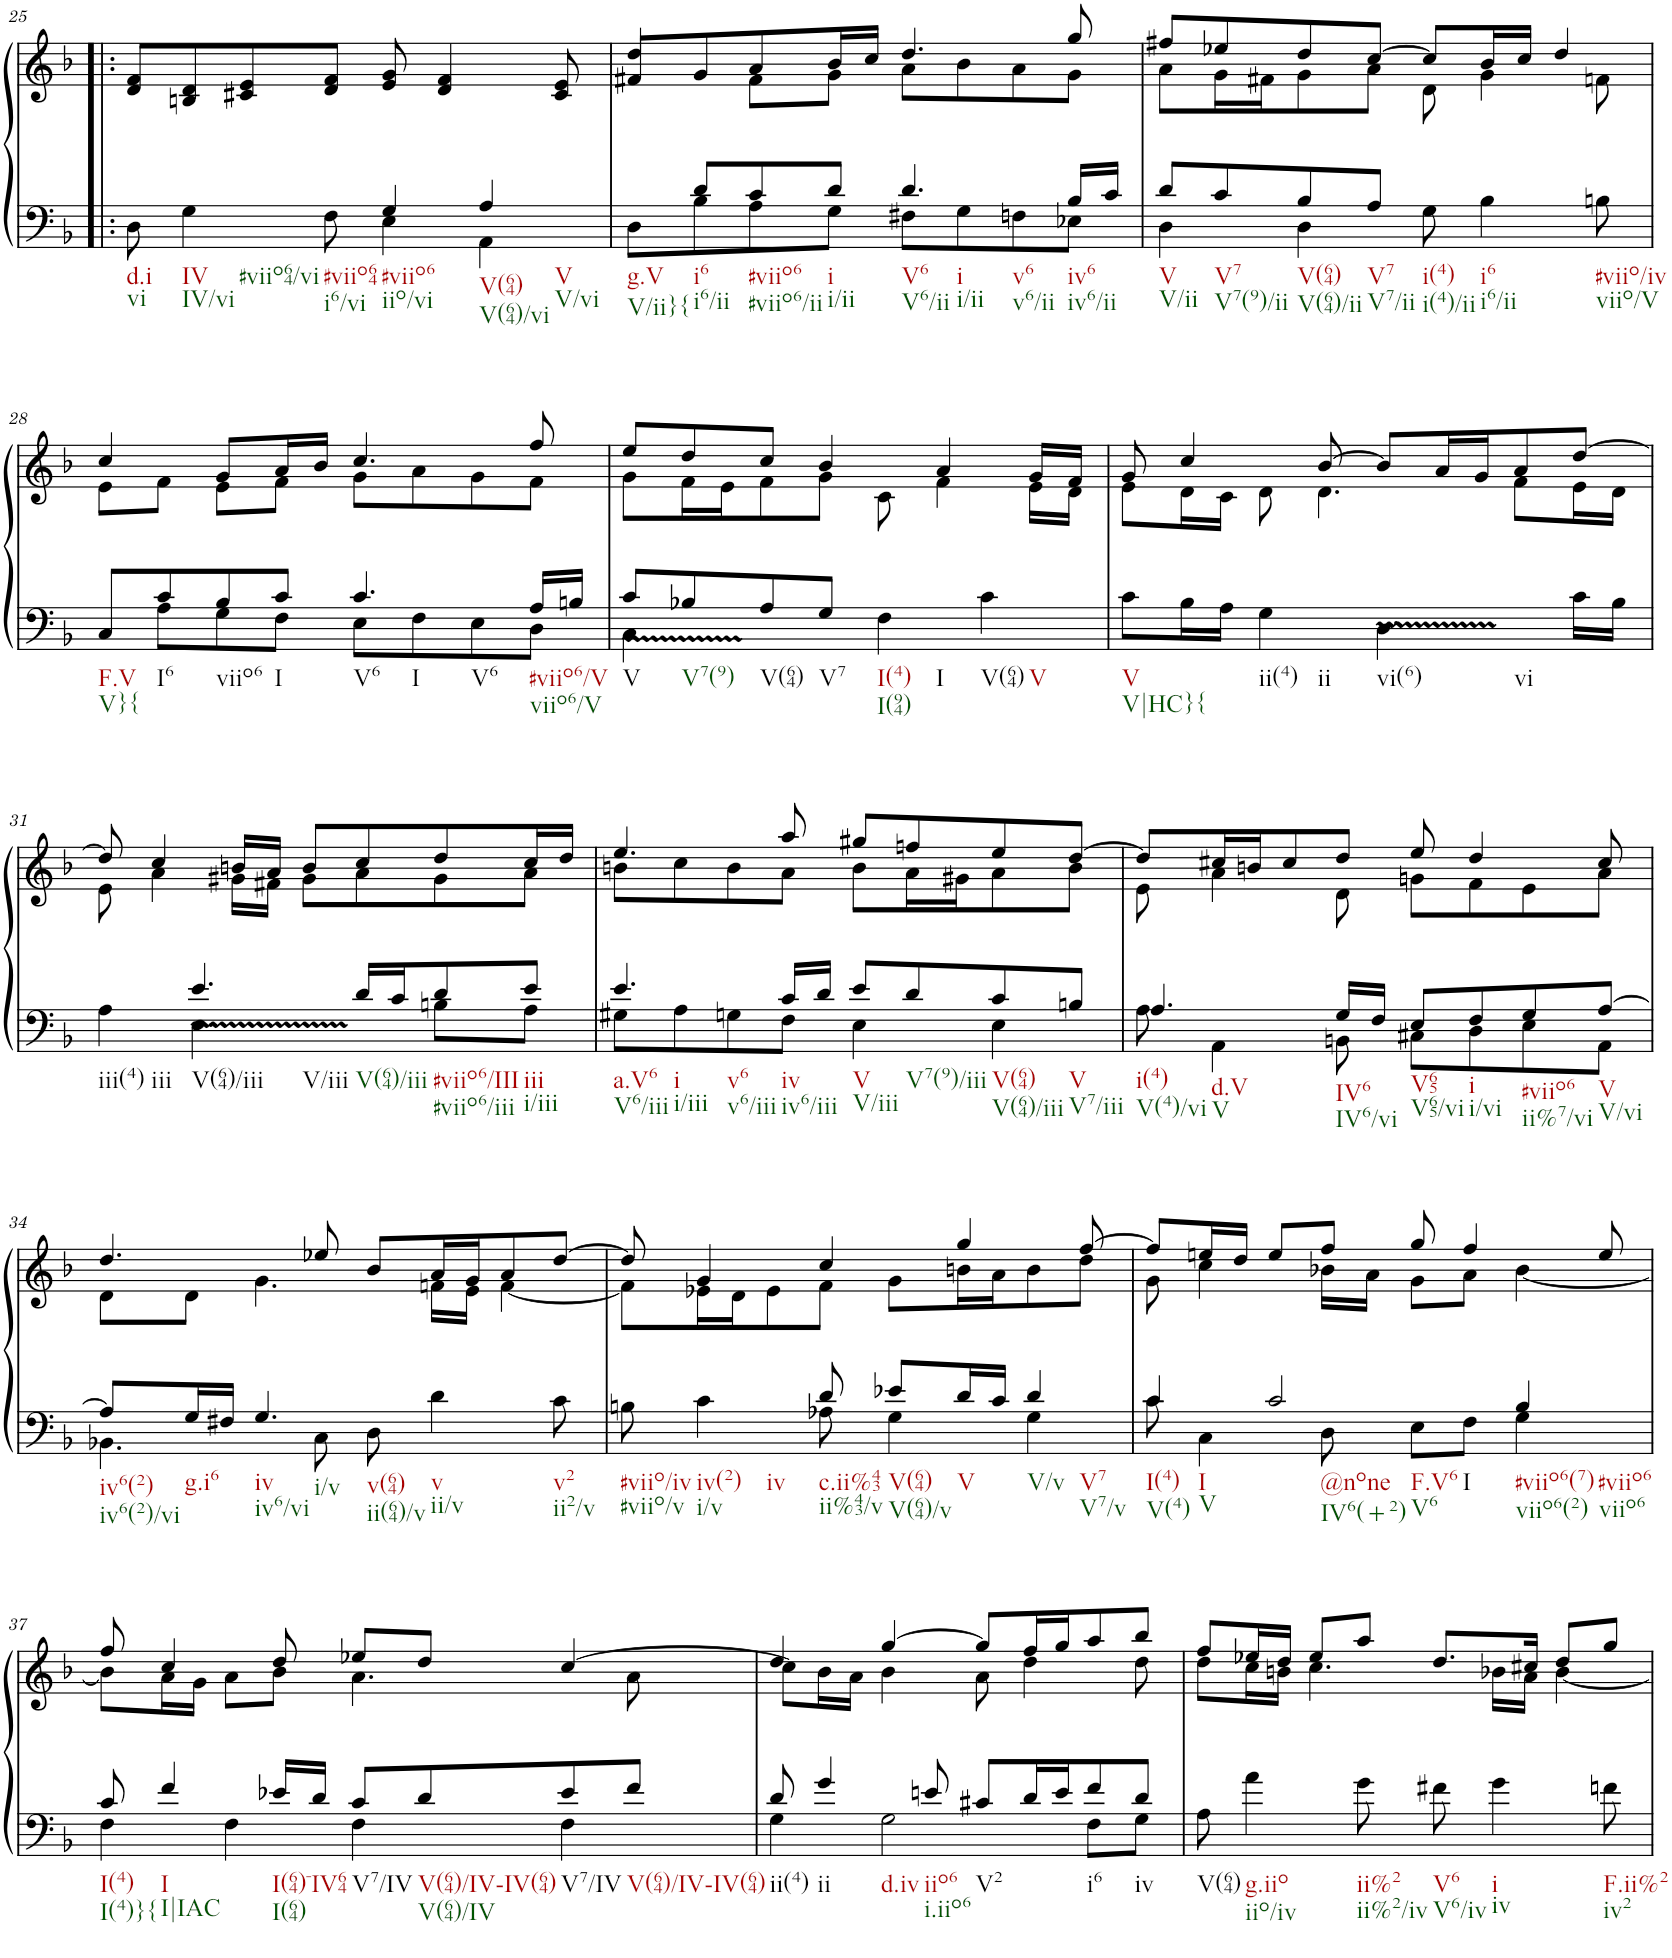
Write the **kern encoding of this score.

**kern	**kern
*part1	*part1
*staff2	*staff1
*I"Piano	*
*I'Pno.	*
!!LO:PB:g=z
*clefF4	*clefG2
*k[b-]	*k[b-]
*M4/4	*M4/4
*met(c)	*met(c)
=25!|:	=25!|:
*^	*
!LO:TX:b:t=d.i	!	!
!LO:TX:b:t=vi	!	!
8D\	2ryy	8d/ 8f/L
!LO:TX:b:t=IV	!	!
!LO:TX:b:t=IV/vi	!	!
!LO:TX:b:t=#viio64/vi	!	!
4G\	.	8Bn/ 8d/
.	.	8c#X/ 8e/
!LO:TX:b:t=#viio64	!	!
!LO:TX:b:t=i6/vi	!	!
8F\	.	8d/ 8f/J
!LO:TX:b:t=#viio6	!	!
!LO:TX:b:t=iio/vi	!	!
4G/	4E\	8e/ 8g/
.	.	4d/ 4f/
!LO:TX:b:t=V(64)	!	!
!LO:TX:b:t=V(64)/vi	!	!
!LO:TX:b:t=V	!	!
!LO:TX:b:t=V/vi	!	!
4A/	4AA\	.
.	.	8c#/ 8e/
=26	=26	=26
*	*	*^
!LO:TX:b:t=g.V	!	!	!
!LO:TX:b:t=V/ii}{	!	!	!
8ryy	8D\L	8f#X/L	4dd/
!LO:TX:b:t=i6	!	!	!
!LO:TX:b:t=i6/ii	!	!	!
8d/L	8B-\	8g/	.
!LO:TX:b:t=#viio6	!	!	!
!LO:TX:b:t=#viio6/ii	!	!	!
8c/	8A\	8a/	8f#\L
!LO:TX:b:t=i	!	!	!
!LO:TX:b:t=i/ii	!	!	!
8d/J	8G\J	16b-/L	8g\J
.	.	16cc/JJ	.
!LO:TX:b:t=V6	!	!	!
!LO:TX:b:t=V6/ii	!	!	!
!LO:TX:b:t=i	!	!	!
!LO:TX:b:t=i/ii	!	!	!
!LO:TX:b:t=v6	!	!	!
!LO:TX:b:t=v6/ii	!	!	!
4.d/	8F#X\L	4.dd/	8a\L
.	8G\	.	8b-\
.	8Fn\	.	8a\
!LO:TX:b:t=iv6	!	!	!
!LO:TX:b:t=iv6/ii	!	!	!
16B-/LL	8E-X\J	8gg/	8g\J
16c/JJ	.	.	.
=27	=27	=27	=27
!LO:TX:b:t=V	!	!	!
!LO:TX:b:t=V/ii	!	!	!
8d/L	4D\	8ff#X/L	8a\L
!LO:TX:b:t=V7	!	!	!
!LO:TX:b:t=V7(9)/ii	!	!	!
8c/	.	8ee-X/	16g\L
.	.	.	16f#X\J
!LO:TX:b:t=V(64)	!	!	!
!LO:TX:b:t=V(64)/ii	!	!	!
8B-/	4D\	8dd/	8g\
!LO:TX:b:t=V7	!	!	!
!LO:TX:b:t=V7/ii	!	!	!
8A/J	.	[8cc/J	8a\J
!LO:TX:b:t=i(4)	!	!	!
!LO:TX:b:t=i(4)/ii	!	!	!
8G\	2ryy	8cc/L]	8d\
!LO:TX:b:t=i6	!	!	!
!LO:TX:b:t=i6/ii	!	!	!
4B-\	.	16b-/L	4g\
.	.	16cc/JJ	.
.	.	4dd/	.
!LO:TX:b:t=#viio/iv	!	!	!
!LO:TX:b:t=viio/V	!	!	!
8Bn\	.	.	8fn\
!!LO:LB:g=z	!!
=28	=28	=28	=28
!LO:TX:b:t=F.V	!	!	!
!LO:TX:b:t=V}{	!	!	!
8C/L	8ryy	4cc/	8e\L
!LO:TX:b:t=I6	!	!	!
8c/	8A\L	.	8f\J
!LO:TX:b:t=viio6	!	!	!
8B-/	8G\	8g/L	8e\L
!LO:TX:b:t=I	!	!	!
8c/J	8F\J	16a/L	8f\J
.	.	16b-/JJ	.
!LO:TX:b:t=V6	!	!	!
!LO:TX:b:t=I	!	!	!
!LO:TX:b:t=V6	!	!	!
4.c/	8E\L	4.cc/	8g\L
.	8F\	.	8a\
.	8E\	.	8g\
!LO:TX:b:t=#viio6/V	!	!	!
!LO:TX:b:t=viio6/V	!	!	!
16A/LL	8D\J	8ff/	8f\J
16Bn/JJ	.	.	.
=29	=29	=29	=29
!LO:TX:b:t=V	!	!	!
8c/L	4C\	8ee/L	8g\L
!LO:TX:b:t=V7(9)	!	!	!
8B-X/	.	8dd/	16f\L
.	.	.	16e\J
!LO:TX:b:t=V(64)	!	!	!
8A/	2.ryy	8cc/J	8f\
!LO:TX:b:t=V7	!	!	!
8G/J	.	4b-/	8g\J
!LO:TX:b:t=I(4)	!	!	!
!LO:TX:b:t=I(94)	!	!	!
!LO:TX:b:t=I	!	!	!
4F\	.	.	8c\
.	.	4a/	4f\
!LO:TX:b:t=V(64)	!	!	!
!LO:TX:b:t=V	!	!	!
4c\	.	.	.
.	.	16g/LL	16e\LL
.	.	16f/JJ	16d\JJ
*v	*v	*	*
=30	=30	=30
!LO:TX:b:t=V	!	!
!LO:TX:b:t=V|HC}{	!	!
8c\L	8g/	8e\L
16B-\L	4cc/	16d\L
16A\JJ	.	16c\JJ
!LO:TX:b:t=ii(4)	!	!
!LO:TX:b:t=ii	!	!
4G\	.	8d\
.	[8b-/	4.d\
!LO:TX:b:t=vi(6)	!	!
!LO:TX:b:t=vi	!	!
4.D\	8b-/L]	.
.	16a/L	.
.	16g/J	.
.	8a/	8f\L
16c\LL	[8dd/J	16e\L
16B-\JJ	.	16d\JJ
!!LO:LB:g=z	!!
=31	=31	=31
*^	*	*
!LO:TX:b:t=iii(4)	!	!	!
!LO:TX:b:t=iii	!	!	!
4A\	4ryy	8dd/]	8e\
.	.	4cc/	4a\
!LO:TX:b:t=V(64)/iii	!	!	!
!LO:TX:b:t=V/iii	!	!	!
4.e/	4.E\	.	.
.	.	16bn/LL	16g#X\LL
.	.	16a/JJ	16f#X\JJ
.	.	8b/L	8g#\L
!LO:TX:b:t=V(64)/iii	!	!	!
16d/LL	8ryy	8cc/	8a\
16c/J	.	.	.
!LO:TX:b:t=#viio6/III	!	!	!
!LO:TX:b:t=#viio6/iii	!	!	!
8d/	8Bn\L	8dd/	8g#\
!LO:TX:b:t=iii	!	!	!
!LO:TX:b:t=i/iii	!	!	!
8e/J	8A\J	16cc/L	8a\J
.	.	16dd/JJ	.
=32	=32	=32	=32
!LO:TX:b:t=a.V6	!	!	!
!LO:TX:b:t=V6/iii	!	!	!
!LO:TX:b:t=i	!	!	!
!LO:TX:b:t=i/iii	!	!	!
!LO:TX:b:t=v6	!	!	!
!LO:TX:b:t=v6/iii	!	!	!
4.e/	8G#X\L	4.ee/	8bn\L
.	8A\	.	8cc\
.	8Gn\	.	8b\
!LO:TX:b:t=iv	!	!	!
!LO:TX:b:t=iv6/iii	!	!	!
16c/LL	8F\J	8aa/	8a\J
16d/JJ	.	.	.
!LO:TX:b:t=V	!	!	!
!LO:TX:b:t=V/iii	!	!	!
8e/L	4E\	8gg#X/L	8b\L
!LO:TX:b:t=V7(9)/iii	!	!	!
8d/	.	8ffn/	16a\L
.	.	.	16g#X\J
!LO:TX:b:t=V(64)	!	!	!
!LO:TX:b:t=V(64)/iii	!	!	!
8c/	4E\	8ee/	8a\
!LO:TX:b:t=V	!	!	!
!LO:TX:b:t=V7/iii	!	!	!
8Bn/J	.	[8dd/J	8b\J
=33	=33	=33	=33
!LO:TX:b:t=i(4)	!	!	!
!LO:TX:b:t=V(4)/vi	!	!	!
!LO:TX:b:t=d.V	!	!	!
!LO:TX:b:t=V	!	!	!
4.A/	8A\	8dd/L]	8e\
.	4AA\	16cc#X/L	4a\
.	.	16bn/J	.
.	.	8cc#/	.
!LO:TX:b:t=IV6	!	!	!
!LO:TX:b:t=IV6/vi	!	!	!
16G/LL	8BBn\	8dd/J	8d\
16F/JJ	.	.	.
!LO:TX:b:t=V65	!	!	!
!LO:TX:b:t=V65/vi	!	!	!
8E/L	8C#X\L	8ee/	8gn\L
!LO:TX:b:t=i	!	!	!
!LO:TX:b:t=i/vi	!	!	!
8F/	8D\	4dd/	8f\
!LO:TX:b:t=#viio6	!	!	!
!LO:TX:b:t=ii%7/vi	!	!	!
8G/	8E\	.	8e\
!LO:TX:b:t=V	!	!	!
!LO:TX:b:t=V/vi	!	!	!
[8A/J	8AA\J	8cc#/	8a\J
!!LO:LB:g=z	!!
=34	=34	=34	=34
!LO:TX:b:t=iv6(2)	!	!	!
!LO:TX:b:t=iv6(2)/vi	!	!	!
8A/L]	4.BB-X\	4.dd/	8d\L
!LO:TX:b:t=g.i6	!	!	!
16G/L	.	.	8d\J
16F#X/JJ	.	.	.
!LO:TX:b:t=iv	!	!	!
!LO:TX:b:t=iv6/vi	!	!	!
!LO:TX:b:t=i/v	!	!	!
!LO:TX:b:t=v(64)	!	!	!
!LO:TX:b:t=ii(64)/v	!	!	!
4.G/	.	.	4.g\
.	8C\	8ee-X/	.
.	8D\	8b-/L	.
!LO:TX:b:t=v	!	!	!
!LO:TX:b:t=ii/v	!	!	!
4d\	4.ryy	16a/L	16fn\LL
.	.	16g/J	16e\JJ
.	.	8a/	[4f\
!LO:TX:b:t=v2	!	!	!
!LO:TX:b:t=ii2/v	!	!	!
8c\	.	[8dd/J	.
=35	=35	=35	=35
!LO:TX:b:t=#viio/iv	!	!	!
!LO:TX:b:t=#viio/v	!	!	!
8Bn\	4.ryy	8dd/]	8f\L]
!LO:TX:b:t=iv(2)	!	!	!
!LO:TX:b:t=i/v	!	!	!
!LO:TX:b:t=iv	!	!	!
4c\	.	4g/	16e-X\L
.	.	.	16d\J
.	.	.	8e-\
!LO:TX:b:t=c.ii%43	!	!	!
!LO:TX:b:t=ii%43/v	!	!	!
8d/	8A-X\	4cc/	8f\J
!LO:TX:b:t=V(64)	!	!	!
!LO:TX:b:t=V(64)/v	!	!	!
8e-X/L	4G\	.	8g\L
!LO:TX:b:t=V	!	!	!
16d/L	.	4gg/	16bn\L
16c/JJ	.	.	16a\J
!LO:TX:b:t=V/v	!	!	!
!LO:TX:b:t=V7	!	!	!
!LO:TX:b:t=V7/v	!	!	!
4d/	4G\	.	8b\
.	.	[8ff/	8dd\J
=36	=36	=36	=36
!LO:TX:b:t=I(4)	!	!	!
!LO:TX:b:t=V(4)	!	!	!
!LO:TX:b:t=I	!	!	!
!LO:TX:b:t=V	!	!	!
4c/	8c\	8ff/L]	8g\
.	4C\	16een/L	4cc\
.	.	16dd/JJ	.
!LO:TX:b:t=@none	!	!	!
!LO:TX:b:t=IV6(+2)	!	!	!
!LO:TX:b:t=F.V6	!	!	!
!LO:TX:b:t=V6	!	!	!
!LO:TX:b:t=I	!	!	!
2c/	.	8ee/L	.
.	8D\	8ff/J	16b-X\LL
.	.	.	16a\JJ
.	8E\L	8gg/	8g\L
.	8F\J	4ff/	8a\J
!LO:TX:b:t=#viio6(7)	!	!	!
!LO:TX:b:t=viio6(2)	!	!	!
!LO:TX:b:t=#viio6	!	!	!
!LO:TX:b:t=viio6	!	!	!
4B-/	4G\	.	[4b-\
.	.	8ee/	.
!!LO:LB:g=z	!!
=37	=37	=37	=37
!LO:TX:b:t=I(4)	!	!	!
!LO:TX:b:t=I(4)}{	!	!	!
8c/	4F\	8ff/	8b-\L]
!LO:TX:b:t=I	!	!	!
!LO:TX:b:t=I|IAC	!	!	!
4f/	.	4cc/	16a\L
.	.	.	16g\JJ
.	4F\	.	8a\L
!LO:TX:b:t=I(64)-IV64	!	!	!
!LO:TX:b:t=I(64)	!	!	!
16e-X/LL	.	8dd/	8b-\J
16d/JJ	.	.	.
!LO:TX:b:t=V7/IV	!	!	!
8c/L	4F\	8ee-X/L	4.a\
!LO:TX:b:t=V(64)/IV-IV(64)	!	!	!
!LO:TX:b:t=V(64)/IV	!	!	!
8d/	.	8dd/J	.
!LO:TX:b:t=V7/IV	!	!	!
8e-/	4F\	[4cc/	.
!LO:TX:b:t=V(64)/IV-IV(64)	!	!	!
8f/J	.	.	8a\
=38	=38	=38	=38
!LO:TX:b:t=ii(4)	!	!	!
8d/	4G\	4dd/	8cc\L]
!LO:TX:b:t=ii	!	!	!
!LO:TX:b:t=d.iv	!	!	!
4g/	.	.	16b-\L
.	.	.	16a\JJ
.	2G\	[4gg/	4b-\
!LO:TX:b:t=iio6	!	!	!
!LO:TX:b:t=i.iio6	!	!	!
8en/	.	.	.
!LO:TX:b:t=V2	!	!	!
8c#X/L	.	8gg/L]	8a\
16d/L	.	16ff/L	4dd\
16e/J	.	16gg/J	.
!LO:TX:b:t=i6	!	!	!
8f/	8F\L	8aa/	.
!LO:TX:b:t=iv	!	!	!
8d/J	8G\J	8bb-/J	8dd\
=39	=39	=39	=39
!LO:TX:b:t=V(64)	!	!	!
*v	*v	*	*
8A\	8ff/L	8dd\L
!LO:TX:b:t=g.iio	!	!
!LO:TX:b:t=iio/iv	!	!
4a\	16ee-X/L	16cc\L
.	16dd/JJ	16bn\JJ
.	8ee-/L	4.cc\
!LO:TX:b:t=ii%2	!	!
!LO:TX:b:t=ii%2/iv	!	!
8g\	8aa/J	.
!LO:TX:b:t=V6	!	!
!LO:TX:b:t=V6/iv	!	!
8f#X\	8.dd/L	.
!LO:TX:b:t=i	!	!
!LO:TX:b:t=iv	!	!
4g\	.	16b-X\LL
.	16cc#X/Jk	16a\JJ
.	8dd/L	[4b-\
!LO:TX:b:t=F.ii%2	!	!
!LO:TX:b:t=iv2	!	!
8fn\	8gg/J	.
*	*v	*v
=	=
*-	*-
